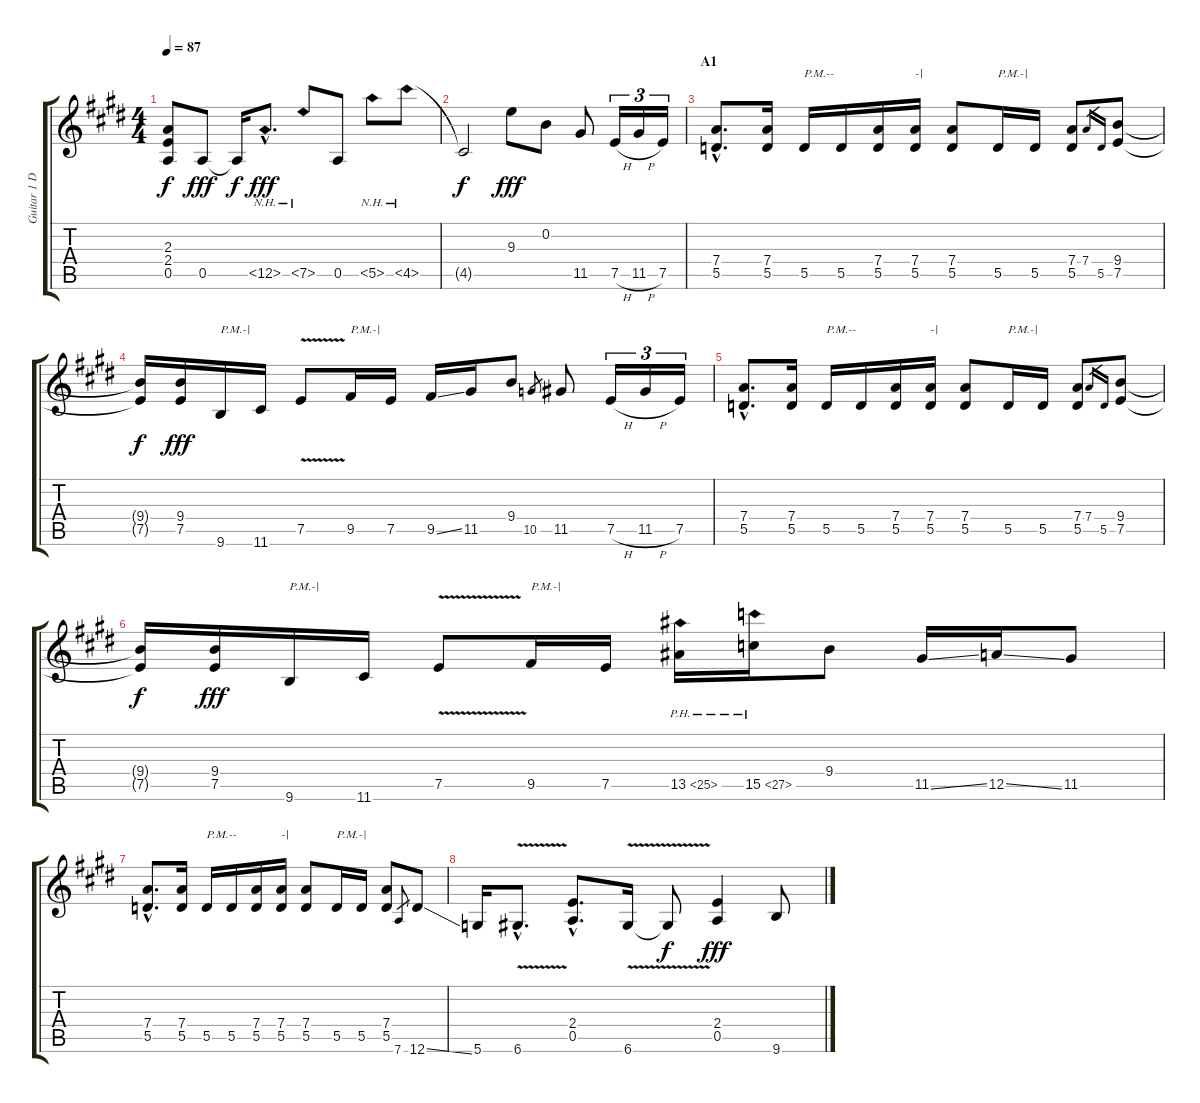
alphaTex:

\track ("Guitar 1 Doubletrack" "Guitar 1 D") {instrument distortionguitar}
\staff {score tabs}
\tuning (E4 B3 G3 D3 A2 D2) {hide}
\ts (4 4)
\tempo 87
\clef g2
\ks e
(2.3{t} 2.4{t} 0.5{t}).8{dy f} 0.5.8{dy fff} 0.5{t}.16{dy f} 12.5{nh hac}.8{d dy fff} 7.5{nh}.8 0.5.8 5.5{nh}.8 4.5{nh}.8 |
4.5{t}.2{dy f} 9.3.8{dy fff} 0.2.8 11.5.8 7.5{h}.16{tu (3 2)} 11.5{h}.16{tu (3 2)} 7.5.16{tu (3 2)} |
\section ("" "A1")
(7.4{hac} 5.5{hac}).8{d} (7.4 5.5).16 5.5.16{txt "P.M.--" instrument electricguitarmuted} 5.5.16 (7.4 5.5).16 (7.4 5.5).16{txt "-|"} (7.4 5.5).8{instrument distortionguitar} 5.5.16{txt "P.M.-|" instrument electricguitarmuted} 5.5.16 (7.4 5.5).8{instrument distortionguitar} 7.4.16{gr} 5.5.16{gr} (9.4 7.5).8 |
(9.4{t} 7.5{t}).16{dy f} (9.4 7.5).16{dy fff} 9.6.16{txt "P.M.-|" instrument electricguitarmuted} 11.6.16 7.5{v}.8{instrument distortionguitar} 9.5.16{txt "P.M.-|" instrument electricguitarmuted} 7.5.16 9.5{ss}.16{instrument distortionguitar} 11.5.16 9.4.8 10.5.8{gr} 11.5.8 7.5{h}.16{tu (3 2)} 11.5{h}.16{tu (3 2)} 7.5.16{tu (3 2)} |
(7.4{hac} 5.5{hac}).8{d} (7.4 5.5).16 5.5.16{txt "P.M.--" instrument electricguitarmuted} 5.5.16 (7.4 5.5).16 (7.4 5.5).16{txt "-|"} (7.4 5.5).8{instrument distortionguitar} 5.5.16{txt "P.M.-|" instrument electricguitarmuted} 5.5.16 (7.4 5.5).8{instrument distortionguitar} 7.4.16{gr} 5.5.16{gr} (9.4 7.5).8 |
(9.4{t} 7.5{t}).16{dy f} (9.4 7.5).16{dy fff} 9.6.16{txt "P.M.-|" instrument electricguitarmuted} 11.6.16 7.5{v}.8{instrument distortionguitar} 9.5.16{txt "P.M.-|" instrument electricguitarmuted} 7.5.16 13.5{ph 12}.16{instrument distortionguitar} 15.5{ph 12}.16 9.4.8 11.5{ss}.16 12.5{ss}.16 11.5.8 |
(7.4{hac} 5.5{hac}).8{d} (7.4 5.5).16 5.5.16{txt "P.M.--" instrument electricguitarmuted} 5.5.16 (7.4 5.5).16 (7.4 5.5).16{txt "-|"} (7.4 5.5).8{instrument distortionguitar} 5.5.16{txt "P.M.-|" instrument electricguitarmuted} 5.5.16 (7.4 5.5).8{instrument distortionguitar} 7.6.8{gr} 12.6{ss}.8 |
5.6.16 6.6{v hac}.8{d} (2.4{hac} 0.5{hac}).8{d} 6.6{v}.16 6.6{t}.8{dy f} (2.4 0.5).4{dy fff} 9.6{ss}.8
